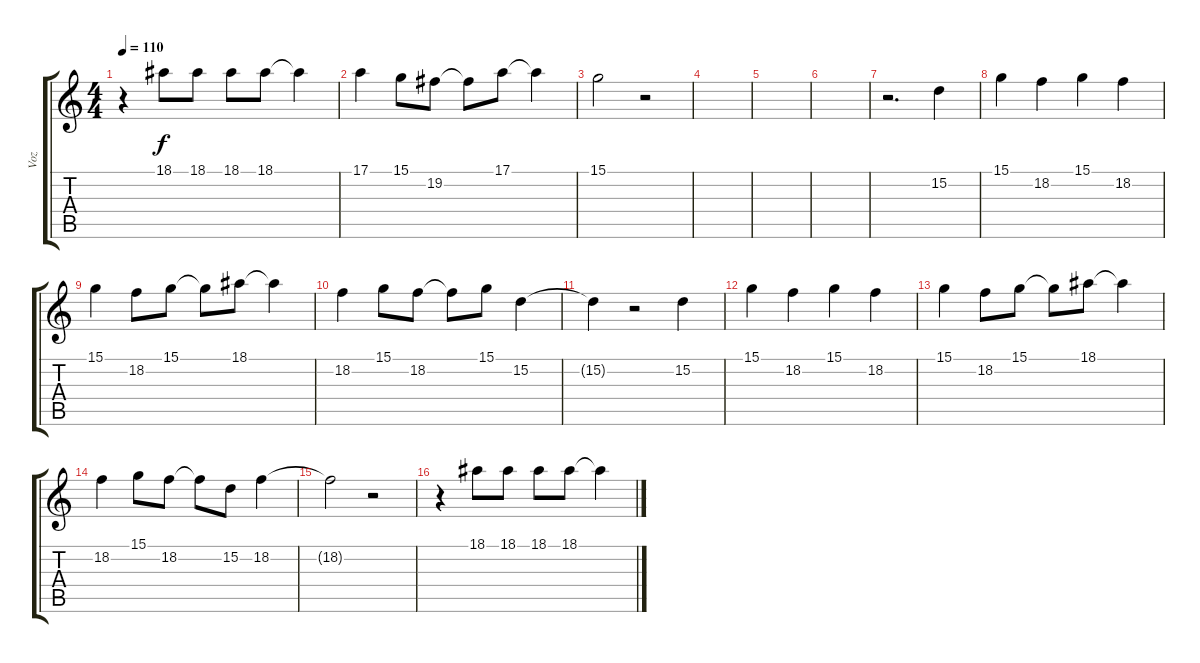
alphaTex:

\track ("Voz" "Voz") {instrument lead3calliope}
\staff {score tabs}
\tuning (E4 B3 G3 D3 A2 E2) {hide}
\ts (4 4)
\tempo 110
\clef g2
\ks c
r.4{dy f} 18.1.8 18.1.8 18.1.8 18.1.8 18.1{t}.4 |
17.1.4 15.1.8 19.2.8 19.2{t}.8 17.1.8 17.1{t}.4 |
15.1.2 r.2 |
|
|
|
r.2{d} 15.2.4 |
15.1.4 18.2.4 15.1.4 18.2.4 |
15.1.4 18.2.8 15.1.8 15.1{t}.8 18.1.8 18.1{t}.4 |
18.2.4 15.1.8 18.2.8 18.2{t}.8 15.1.8 15.2.4 |
15.2{t}.4 r.2 15.2.4 |
15.1.4 18.2.4 15.1.4 18.2.4 |
15.1.4 18.2.8 15.1.8 15.1{t}.8 18.1.8 18.1{t}.4 |
18.2.4 15.1.8 18.2.8 18.2{t}.8 15.2.8 18.2.4 |
18.2{t}.2 r.2 |
r.4 18.1.8 18.1.8 18.1.8 18.1.8 18.1{t}.4
